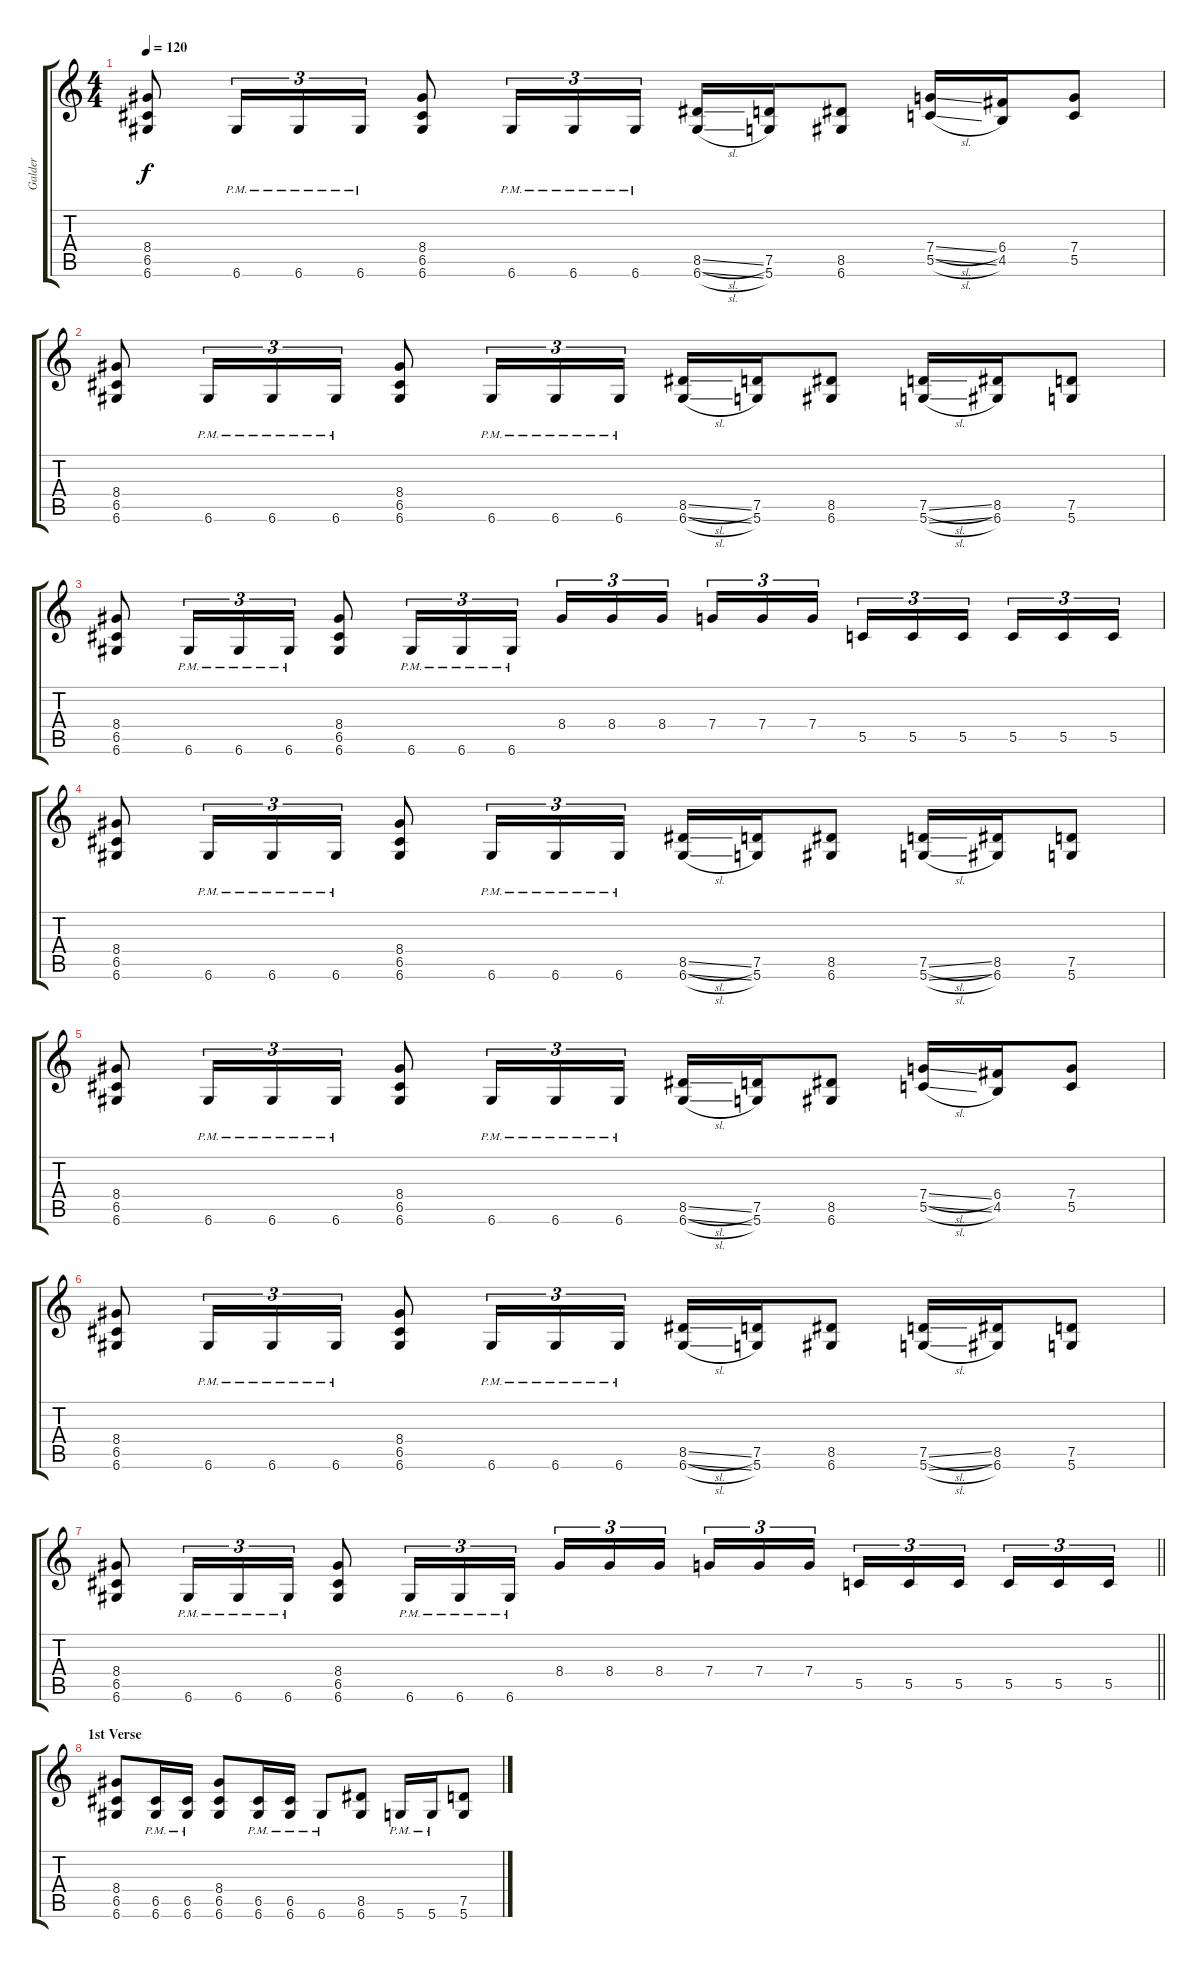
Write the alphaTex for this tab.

\track ("Galder" "Galder") {instrument overdrivenguitar}
\staff {score tabs}
\tuning (D4 A3 F3 C3 G2 D2) {hide}
\ts (4 4)
\tempo 120
\clef g2
\ks c
(8.4 6.5 6.6).8{dy f} 6.6{pm}.16{tu (3 2)} 6.6{pm}.16{tu (3 2)} 6.6{pm}.16{tu (3 2)} (8.4 6.5 6.6).8 6.6{pm}.16{tu (3 2)} 6.6{pm}.16{tu (3 2)} 6.6{pm}.16{tu (3 2)} (8.5{sl} 6.6{sl}).16 (7.5 5.6).16 (8.5 6.6).8 (7.4{sl} 5.5{sl}).16 (6.4 4.5).16 (7.4 5.5).8 |
(8.4 6.5 6.6).8 6.6{pm}.16{tu (3 2)} 6.6{pm}.16{tu (3 2)} 6.6{pm}.16{tu (3 2)} (8.4 6.5 6.6).8 6.6{pm}.16{tu (3 2)} 6.6{pm}.16{tu (3 2)} 6.6{pm}.16{tu (3 2)} (8.5{sl} 6.6{sl}).16 (7.5 5.6).16 (8.5 6.6).8 (7.5{sl} 5.6{sl}).16 (8.5 6.6).16 (7.5 5.6).8 |
(8.4 6.5 6.6).8 6.6{pm}.16{tu (3 2)} 6.6{pm}.16{tu (3 2)} 6.6{pm}.16{tu (3 2)} (8.4 6.5 6.6).8 6.6{pm}.16{tu (3 2)} 6.6{pm}.16{tu (3 2)} 6.6{pm}.16{tu (3 2)} 8.4.16{tu (3 2)} 8.4.16{tu (3 2)} 8.4.16{tu (3 2) beam splitsecondary} 7.4.16{tu (3 2)} 7.4.16{tu (3 2)} 7.4.16{tu (3 2)} 5.5.16{tu (3 2)} 5.5.16{tu (3 2)} 5.5.16{tu (3 2) beam splitsecondary} 5.5.16{tu (3 2)} 5.5.16{tu (3 2)} 5.5.16{tu (3 2)} |
(8.4 6.5 6.6).8 6.6{pm}.16{tu (3 2)} 6.6{pm}.16{tu (3 2)} 6.6{pm}.16{tu (3 2)} (8.4 6.5 6.6).8 6.6{pm}.16{tu (3 2)} 6.6{pm}.16{tu (3 2)} 6.6{pm}.16{tu (3 2)} (8.5{sl} 6.6{sl}).16 (7.5 5.6).16 (8.5 6.6).8 (7.5{sl} 5.6{sl}).16 (8.5 6.6).16 (7.5 5.6).8 |
(8.4 6.5 6.6).8 6.6{pm}.16{tu (3 2)} 6.6{pm}.16{tu (3 2)} 6.6{pm}.16{tu (3 2)} (8.4 6.5 6.6).8 6.6{pm}.16{tu (3 2)} 6.6{pm}.16{tu (3 2)} 6.6{pm}.16{tu (3 2)} (8.5{sl} 6.6{sl}).16 (7.5 5.6).16 (8.5 6.6).8 (7.4{sl} 5.5{sl}).16 (6.4 4.5).16 (7.4 5.5).8 |
(8.4 6.5 6.6).8 6.6{pm}.16{tu (3 2)} 6.6{pm}.16{tu (3 2)} 6.6{pm}.16{tu (3 2)} (8.4 6.5 6.6).8 6.6{pm}.16{tu (3 2)} 6.6{pm}.16{tu (3 2)} 6.6{pm}.16{tu (3 2)} (8.5{sl} 6.6{sl}).16 (7.5 5.6).16 (8.5 6.6).8 (7.5{sl} 5.6{sl}).16 (8.5 6.6).16 (7.5 5.6).8 |
\barLineRight lightlight
(8.4 6.5 6.6).8 6.6{pm}.16{tu (3 2)} 6.6{pm}.16{tu (3 2)} 6.6{pm}.16{tu (3 2)} (8.4 6.5 6.6).8 6.6{pm}.16{tu (3 2)} 6.6{pm}.16{tu (3 2)} 6.6{pm}.16{tu (3 2)} 8.4.16{tu (3 2)} 8.4.16{tu (3 2)} 8.4.16{tu (3 2) beam splitsecondary} 7.4.16{tu (3 2)} 7.4.16{tu (3 2)} 7.4.16{tu (3 2)} 5.5.16{tu (3 2)} 5.5.16{tu (3 2)} 5.5.16{tu (3 2) beam splitsecondary} 5.5.16{tu (3 2)} 5.5.16{tu (3 2)} 5.5.16{tu (3 2)} |
\section ("" "1st Verse")
(8.4 6.5 6.6).8 (6.5{pm} 6.6{pm}).16 (6.5{pm} 6.6{pm}).16 (8.4 6.5 6.6).8 (6.5{pm} 6.6{pm}).16 (6.5{pm} 6.6{pm}).16 6.6{pm}.8 (8.5 6.6).8 5.6{pm}.16 5.6{pm}.16 (7.5 5.6).8
